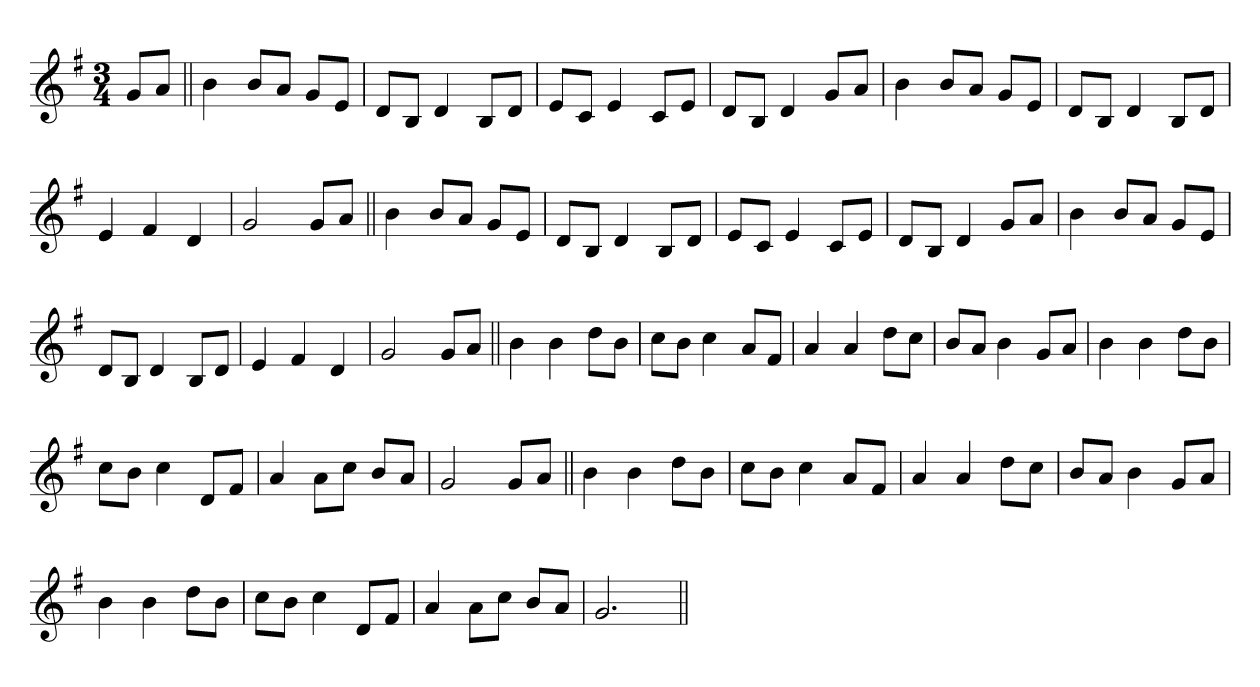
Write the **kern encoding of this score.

**kern
*part1
*staff1
*clefG2
*k[f#]
*G:
*M3/4
=1
8gL
8aJ
=||
4b
8bL
8aJ
8gL
8eJ
=
8dL
8BJ
4d
8BL
8dJ
=
8eL
8cJ
4e
8cL
8eJ
=
8dL
8BJ
4d
8gL
8aJ
=
4b
8bL
8aJ
8gL
8eJ
=
8dL
8BJ
4d
8BL
8dJ
=
4e
4f#
4d
=
2g
8gL
8aJ
=||
4b
8bL
8aJ
8gL
8eJ
=
8dL
8BJ
4d
8BL
8dJ
=
8eL
8cJ
4e
8cL
8eJ
=
8dL
8BJ
4d
8gL
8aJ
=
4b
8bL
8aJ
8gL
8eJ
=
8dL
8BJ
4d
8BL
8dJ
=
4e
4f#
4d
=
2g
8gL
8aJ
=||
4b
4b
8ddL
8bJ
=
8ccL
8bJ
4cc
8aL
8f#J
=
4a
4a
8ddL
8ccJ
=
8bL
8aJ
4b
8gL
8aJ
=
4b
4b
8ddL
8bJ
=
8ccL
8bJ
4cc
8dL
8f#J
=
4a
8aL
8ccJ
8bL
8aJ
=
2g
8gL
8aJ
=||
4b
4b
8ddL
8bJ
=
8ccL
8bJ
4cc
8aL
8f#J
=
4a
4a
8ddL
8ccJ
=
8bL
8aJ
4b
8gL
8aJ
=
4b
4b
8ddL
8bJ
=
8ccL
8bJ
4cc
8dL
8f#J
=
4a
8aL
8ccJ
8bL
8aJ
=
2.g
=||
*-
